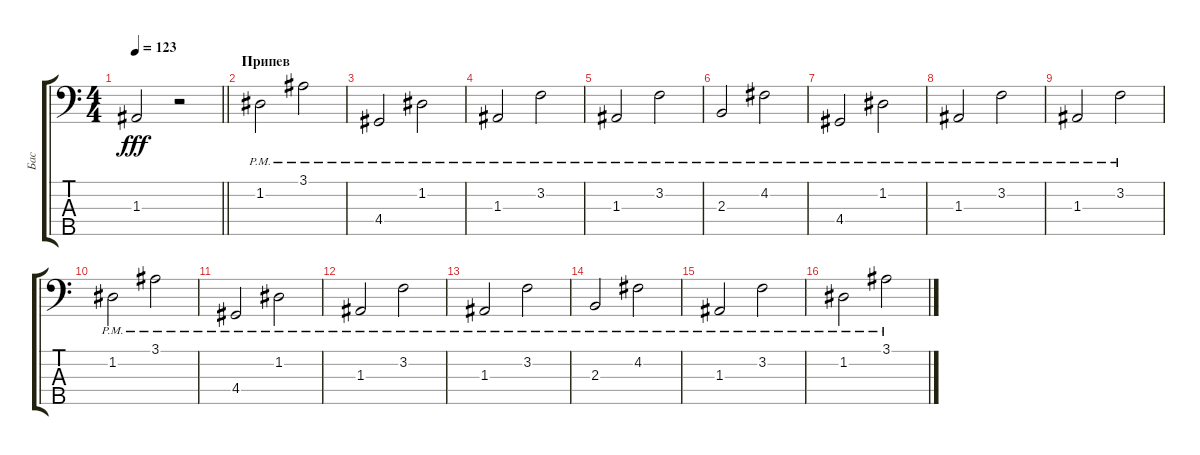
\track ("Бас" "Бас") {instrument electricbassfinger}
\staff {score tabs}
\tuning (G2 D2 A1 E1 B0) {hide}
\ts (4 4)
\tempo 123
\clef f4
\barLineRight lightlight
\ks c
1.3.2{dy fff} r.2 |
\section ("" "Припев")
1.2{pm}.2 3.1{pm}.2 |
4.4{pm}.2 1.2{pm}.2 |
1.3{pm}.2 3.2{pm}.2 |
1.3{pm}.2 3.2{pm}.2 |
2.3{pm}.2 4.2{pm}.2 |
4.4{pm}.2 1.2{pm}.2 |
1.3{pm}.2 3.2{pm}.2 |
1.3{pm}.2 3.2{pm}.2 |
1.2{pm}.2 3.1{pm}.2 |
4.4{pm}.2 1.2{pm}.2 |
1.3{pm}.2 3.2{pm}.2 |
1.3{pm}.2 3.2{pm}.2 |
2.3{pm}.2 4.2{pm}.2 |
1.3{pm}.2 3.2{pm}.2 |
1.2{pm}.2 3.1{pm}.2
